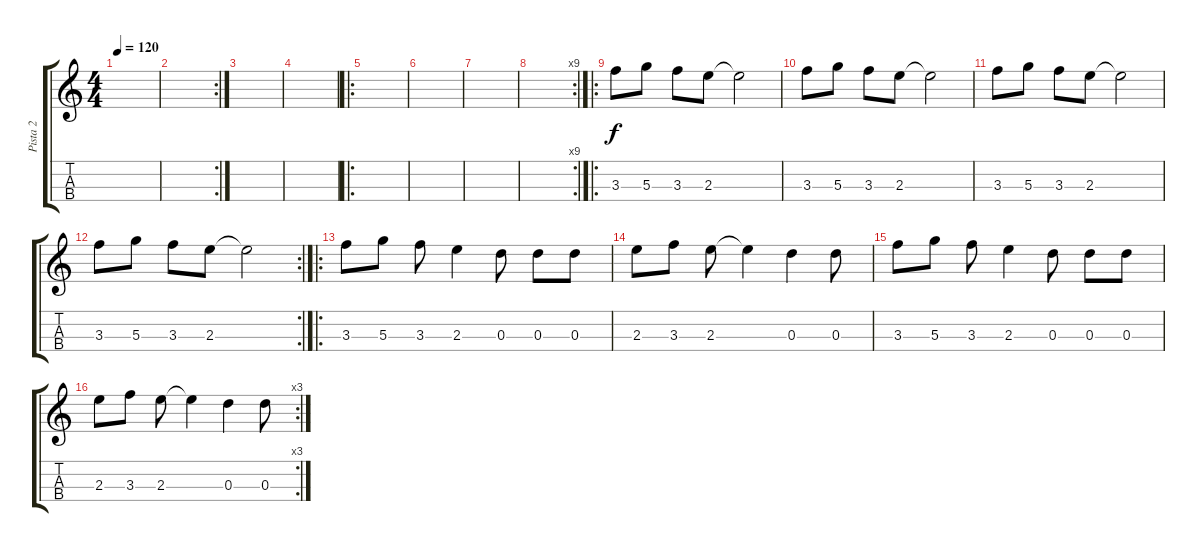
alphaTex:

\track ("Pista 2" "Pista 2") {instrument banjo}
\staff {score tabs}
\tuning (E5 A4 D4 G3) {hide}
\displaytranspose 12
\ts (4 4)
\tempo 120
\clef g2
\ks c
|
\rc 2
|
|
|
\ro
|
|
|
\rc 9
|
\ro
3.3.8 5.3.8 3.3.8 2.3.8 2.3{t}.2 |
3.3.8 5.3.8 3.3.8 2.3.8 2.3{t}.2 |
3.3.8 5.3.8 3.3.8 2.3.8 2.3{t}.2 |
\rc 2
3.3.8 5.3.8 3.3.8 2.3.8 2.3{t}.2 |
\ro
3.3.8 5.3.8 3.3.8 2.3.4 0.3.8 0.3.8 0.3.8 |
2.3.8 3.3.8 2.3.8 2.3{t}.4 0.3.4 0.3.8 |
3.3.8 5.3.8 3.3.8 2.3.4 0.3.8 0.3.8 0.3.8 |
\rc 3
2.3.8 3.3.8 2.3.8 2.3{t}.4 0.3.4 0.3.8
